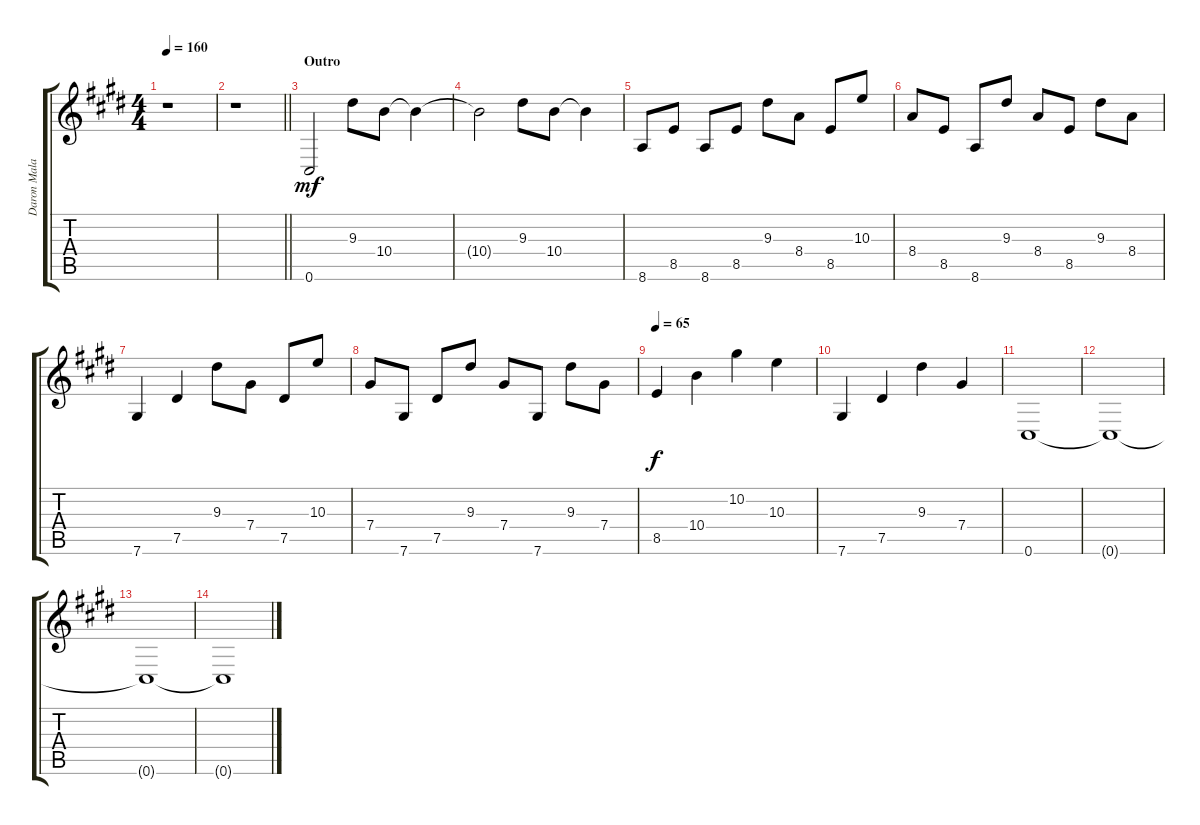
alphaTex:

\track ("Daron Malakian [Rhythm Guitar]" "Daron Mala") {instrument electricguitarjazz}
\staff {score tabs}
\tuning (Eb4 Bb3 Gb3 Db3 Ab2 Db2) {hide}
\ts (4 4)
\tempo 160
\clef g2
\ks c#minor
r.1{dy mp} |
\barLineRight lightlight
r.1 |
\section ("" "Outro")
0.6.2{dy mf} 9.3.8 10.4.8 10.4{t}.4 |
10.4{t}.2 9.3.8 10.4.8 10.4{t}.4 |
8.6.8 8.5.8 8.6.8 8.5.8 9.3.8 8.4.8 8.5.8 10.3.8 |
8.4.8 8.5.8 8.6.8 9.3.8 8.4.8 8.5.8 9.3.8 8.4.8 |
7.6.4 7.5.4 9.3.8 7.4.8 7.5.8 10.3.8 |
7.4.8 7.6.8 7.5.8 9.3.8 7.4.8 7.6.8 9.3.8 7.4.8 |
\tempo 65
8.5.4{dy f} 10.4.4 10.2.4 10.3.4 |
7.6.4 7.5.4 9.3.4 7.4.4 |
0.6.1 |
0.6{t}.1 |
0.6{t}.1 |
0.6{t}.1
